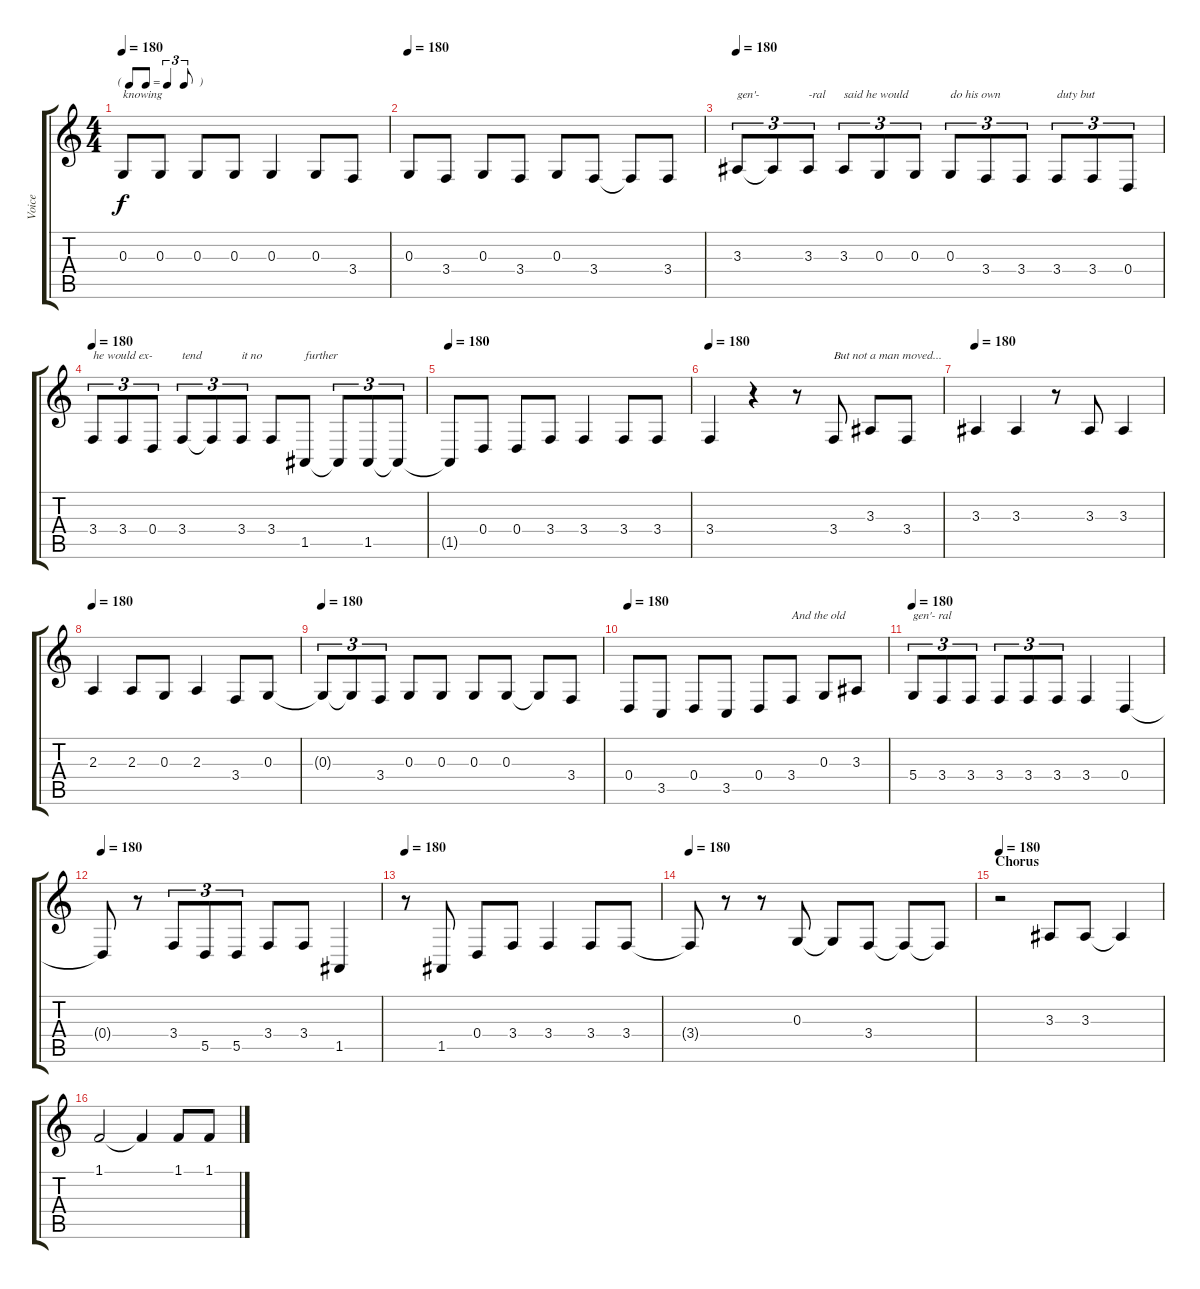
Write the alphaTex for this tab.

\track ("Voice" "Voice") {instrument clarinet}
\staff {score tabs}
\tuning (E4 B3 G3 D3 A2 E2) {hide}
\ts (4 4)
\tf triplet8th
\tempo 180
\clef g2
\ks c
0.3.8{txt "knowing" dy f} 0.3.8 0.3.8 0.3.8 0.3.4 0.3.8 3.4.8 |
\tempo 180
0.3.8 3.4.8 0.3.8 3.4.8 0.3.8 3.4.8 3.4{t}.8 3.4.8 |
\tempo 180
3.3.8{tu (3 2) txt "gen'-"} 3.3{t}.8{tu (3 2)} 3.3.8{tu (3 2) txt "-ral"} 3.3.8{tu (3 2) txt "said he would"} 0.3.8{tu (3 2)} 0.3.8{tu (3 2)} 0.3.8{tu (3 2) txt "do his own"} 3.4.8{tu (3 2)} 3.4.8{tu (3 2)} 3.4.8{tu (3 2) txt "duty but"} 3.4.8{tu (3 2)} 0.4.8{tu (3 2)} |
\tempo 180
3.4.8{tu (3 2) txt "he would ex-"} 3.4.8{tu (3 2)} 0.4.8{tu (3 2)} 3.4.8{tu (3 2) txt "tend"} 3.4{t}.8{tu (3 2)} 3.4.8{tu (3 2) txt "it no"} 3.4.8 1.5.8{txt "further"} 1.5{t}.8{tu (3 2)} 1.5.8{tu (3 2)} 1.5{t}.8{tu (3 2)} |
\tempo 180
1.5{t}.8 0.4.8 0.4.8 3.4.8 3.4.4 3.4.8 3.4.8 |
\tempo 180
3.4.4 r.4 r.8 3.4.8{txt "But not a man moved..."} 3.3.8 3.4.8 |
\tempo 180
3.3.4 3.3.4 r.8 3.3.8 3.3.4 |
\tempo 180
2.3.4 2.3.8 0.3.8 2.3.4 3.4.8 0.3.8 |
\tempo 180
0.3{t}.8{tu (3 2)} 0.3{t}.8{tu (3 2)} 3.4.8{tu (3 2)} 0.3.8 0.3.8 0.3.8 0.3.8 0.3{t}.8 3.4.8 |
\tempo 180
0.4.8 3.5.8 0.4.8 3.5.8 0.4.8 3.4.8{txt "And the old"} 0.3.8 3.3.8 |
\tempo 180
5.4.8{tu (3 2) txt "gen'- ral"} 3.4.8{tu (3 2)} 3.4.8{tu (3 2)} 3.4.8{tu (3 2)} 3.4.8{tu (3 2)} 3.4.8{tu (3 2)} 3.4.4 0.4.4 |
\tempo 180
0.4{t}.8 r.8 3.4.8{tu (3 2)} 5.5.8{tu (3 2)} 5.5.8{tu (3 2)} 3.4.8 3.4.8 1.5.4 |
\tempo 180
r.8 1.5.8 0.4.8 3.4.8 3.4.4 3.4.8 3.4.8 |
\tempo 180
3.4{t}.8 r.8 r.8 0.3.8 0.3{t}.8 3.4.8 3.4{t}.8 3.4{t}.8 |
\section ("" "Chorus")
\tempo 180
r.2 3.3.8 3.3.8 3.3{t}.4 |
1.1.2 1.1{t}.4 1.1.8 1.1.8
